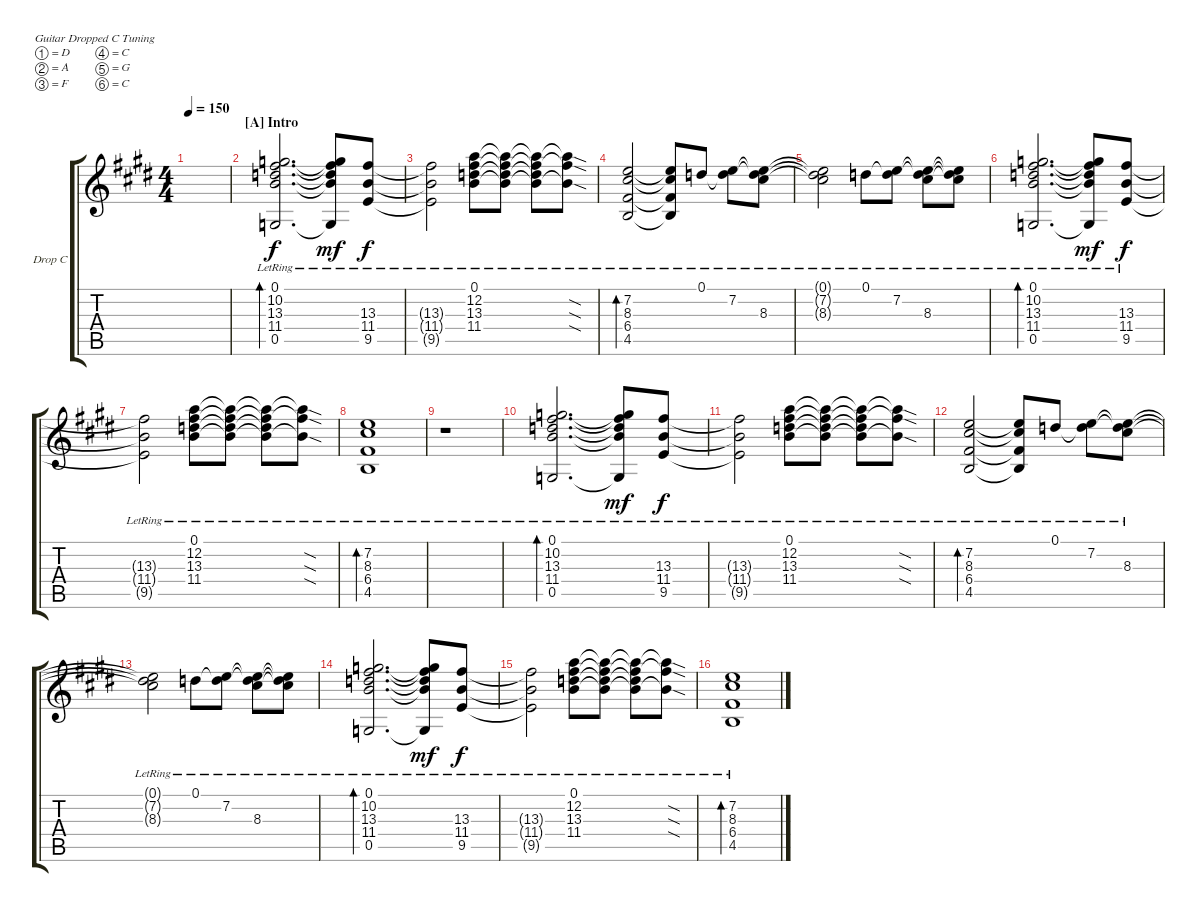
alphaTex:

\bracketExtendMode groupsimilarinstruments
\firstSystemTrackNameOrientation horizontal
\otherSystemsTrackNameOrientation horizontal
\track ("Clean 2" "Drop C") {instrument electricguitarclean}
\staff {score tabs}
\tuning (D4 A3 F3 C3 G2 C2)
\ts (4 4)
\beaming (8 2 2 2 2)
\tempo 150
\clef g2
\ks e
|
\section ("A" "Intro")
(0.1{lr} 10.2{lr} 13.3{lr} 11.4{lr} 0.5{lr}).2{d bd 234} (0.5{lr t} 11.4{lr t} 13.3{lr t} 10.2{lr t} 0.1{lr t}).8{dy mf} (13.3{lr} 11.4{lr} 9.5{lr}).8{dy f} |
(13.3{lr t} 11.4{lr t} 9.5{lr t}).2 (12.2{lr} 13.3{lr} 11.4{lr} 0.1{lr}).8 (0.1{lr t} 12.2{lr t} 13.3{lr t} 11.4{lr t}).8 (11.4{lr t} 13.3{lr t} 12.2{lr t} 0.1{lr t}).8 (12.2{sod lr t} 13.3{sod lr t} 11.4{sod lr t}).8 |
(7.2{lr} 8.3{lr} 6.4{lr} 4.5{lr}).2{bd 237} (7.2{lr t} 8.3{lr t} 6.4{lr t} 4.5{lr t}).8 0.1{lr}.8 (7.2{lr} 0.1{lr t}).8 (8.3{lr} 0.1{lr t} 7.2{lr t}).8 |
(0.1{lr t} 7.2{lr t} 8.3{lr t}).2 0.1{lr}.8 (7.2{lr} 0.1{lr t}).8 (8.3{lr} 0.1{lr t} 7.2{lr t}).8 (0.1{lr t} 7.2{lr t} 8.3{lr t}).8 |
(0.1{lr} 10.2{lr} 13.3{lr} 11.4{lr} 0.5{lr}).2{d bd 237} (0.5{lr t} 11.4{lr t} 13.3{lr t} 10.2{lr t} 0.1{lr t}).8{dy mf} (13.3{lr} 11.4{lr} 9.5{lr}).8{dy f} |
(13.3{lr t} 11.4{lr t} 9.5{lr t}).2 (12.2{lr} 13.3{lr} 11.4{lr} 0.1{lr}).8 (0.1{lr t} 12.2{lr t} 13.3{lr t} 11.4{lr t}).8 (11.4{lr t} 13.3{lr t} 12.2{lr t} 0.1{lr t}).8 (12.2{sod lr t} 13.3{sod lr t} 11.4{sod lr t}).8 |
(7.2{lr} 8.3{lr} 6.4{lr} 4.5{lr}).1{bd 237} |
r.1 |
(0.1{lr} 10.2{lr} 13.3{lr} 11.4{lr} 0.5{lr}).2{d bd 237} (0.5{lr t} 11.4{lr t} 13.3{lr t} 10.2{lr t} 0.1{lr t}).8{dy mf} (13.3{lr} 11.4{lr} 9.5{lr}).8{dy f} |
(13.3{lr t} 11.4{lr t} 9.5{lr t}).2 (12.2{lr} 13.3{lr} 11.4{lr} 0.1{lr}).8 (0.1{lr t} 12.2{lr t} 13.3{lr t} 11.4{lr t}).8 (11.4{lr t} 13.3{lr t} 12.2{lr t} 0.1{lr t}).8 (12.2{sod lr t} 13.3{sod lr t} 11.4{sod lr t}).8 |
(7.2{lr} 8.3{lr} 6.4{lr} 4.5{lr}).2{bd 237} (7.2{lr t} 8.3{lr t} 6.4{lr t} 4.5{lr t}).8 0.1{lr}.8 (7.2{lr} 0.1{lr t}).8 (8.3{lr} 0.1{lr t} 7.2{lr t}).8 |
(0.1{lr t} 7.2{lr t} 8.3{lr t}).2 0.1{lr}.8 (7.2{lr} 0.1{lr t}).8 (8.3{lr} 0.1{lr t} 7.2{lr t}).8 (0.1{lr t} 7.2{lr t} 8.3{lr t}).8 |
(0.1{lr} 10.2{lr} 13.3{lr} 11.4{lr} 0.5{lr}).2{d bd 237} (0.5{lr t} 11.4{lr t} 13.3{lr t} 10.2{lr t} 0.1{lr t}).8{dy mf} (13.3{lr} 11.4{lr} 9.5{lr}).8{dy f} |
(13.3{lr t} 11.4{lr t} 9.5{lr t}).2 (12.2{lr} 13.3{lr} 11.4{lr} 0.1{lr}).8 (0.1{lr t} 12.2{lr t} 13.3{lr t} 11.4{lr t}).8 (11.4{lr t} 13.3{lr t} 12.2{lr t} 0.1{lr t}).8 (12.2{sod lr t} 13.3{sod lr t} 11.4{sod lr t}).8 |
(7.2{lr} 8.3{lr} 6.4{lr} 4.5{lr}).1{bd 237}
